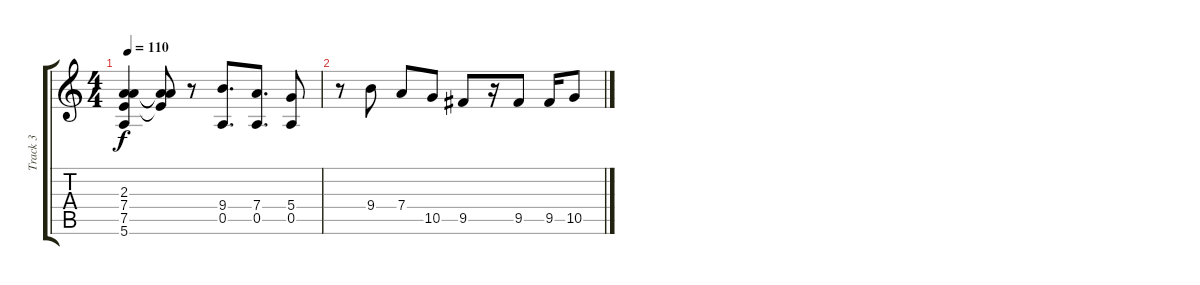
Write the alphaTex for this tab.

\track ("Track 3" "Track 3") {instrument distortionguitar}
\staff {score tabs}
\tuning (E4 B3 G3 D3 A2 E2) {hide}
\ts (4 4)
\tempo 110
\clef g2
\ks c
(2.3 7.4 7.5 5.6).4{dy f} (2.3{t} 7.4{t} 7.5{t}).8 r.8 (9.4 0.5).8{d} (7.4 0.5).8{d} (5.4 0.5).8 |
r.8 9.4.8 7.4.8 10.5.8 9.5.8 r.16 9.5.8 9.5.16 10.5.8
